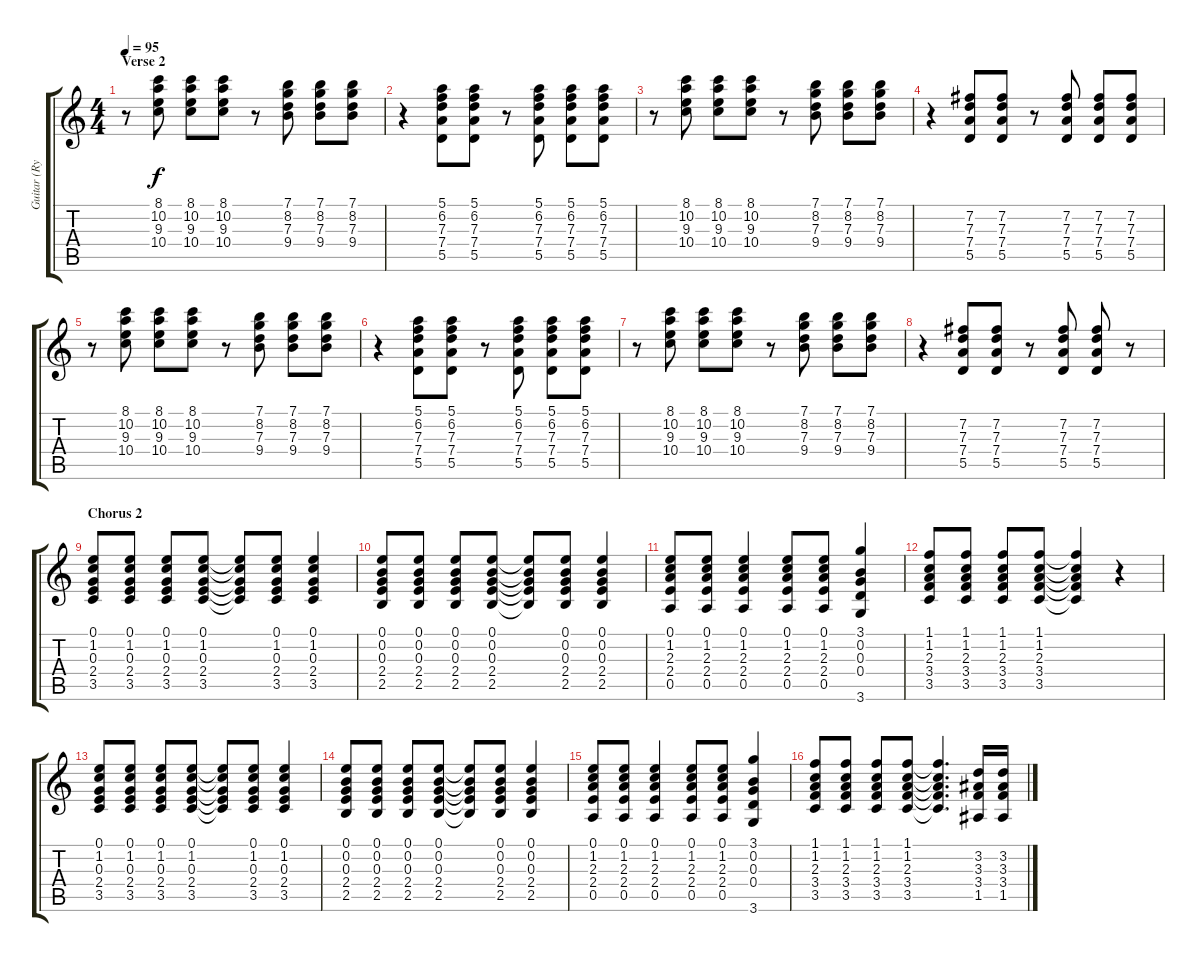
\track ("Guitar (Rythm)" "Guitar (Ry") {instrument acousticguitarnylon}
\staff {score tabs}
\tuning (E4 B3 G3 D3 A2 E2) {hide}
\ts (4 4)
\section ("" "Verse 2")
\tempo 95
\clef g2
\ks c
r.8{dy f} (8.1 10.2 9.3 10.4).8 (8.1 10.2 9.3 10.4).8 (8.1 10.2 9.3 10.4).8 r.8 (7.1 8.2 7.3 9.4).8 (7.1 8.2 7.3 9.4).8 (7.1 8.2 7.3 9.4).8 |
r.4 (5.1 6.2 7.3 7.4 5.5).8 (5.1 6.2 7.3 7.4 5.5).8 r.8 (5.1 6.2 7.3 7.4 5.5).8 (5.1 6.2 7.3 7.4 5.5).8 (5.1 6.2 7.3 7.4 5.5).8 |
r.8 (8.1 10.2 9.3 10.4).8 (8.1 10.2 9.3 10.4).8 (8.1 10.2 9.3 10.4).8 r.8 (7.1 8.2 7.3 9.4).8 (7.1 8.2 7.3 9.4).8 (7.1 8.2 7.3 9.4).8 |
r.4 (7.2 7.3 7.4 5.5).8 (7.2 7.3 7.4 5.5).8 r.8 (7.2 7.3 7.4 5.5).8 (7.2 7.3 7.4 5.5).8 (7.2 7.3 7.4 5.5).8 |
r.8 (8.1 10.2 9.3 10.4).8 (8.1 10.2 9.3 10.4).8 (8.1 10.2 9.3 10.4).8 r.8 (7.1 8.2 7.3 9.4).8 (7.1 8.2 7.3 9.4).8 (7.1 8.2 7.3 9.4).8 |
r.4 (5.1 6.2 7.3 7.4 5.5).8 (5.1 6.2 7.3 7.4 5.5).8 r.8 (5.1 6.2 7.3 7.4 5.5).8 (5.1 6.2 7.3 7.4 5.5).8 (5.1 6.2 7.3 7.4 5.5).8 |
r.8 (8.1 10.2 9.3 10.4).8 (8.1 10.2 9.3 10.4).8 (8.1 10.2 9.3 10.4).8 r.8 (7.1 8.2 7.3 9.4).8 (7.1 8.2 7.3 9.4).8 (7.1 8.2 7.3 9.4).8 |
r.4 (7.2 7.3 7.4 5.5).8 (7.2 7.3 7.4 5.5).8 r.8 (7.2 7.3 7.4 5.5).8 (7.2 7.3 7.4 5.5).8 r.8 |
\section ("" "Chorus 2")
(0.1 1.2 0.3 2.4 3.5).8 (0.1 1.2 0.3 2.4 3.5).8 (0.1 1.2 0.3 2.4 3.5).8 (0.1 1.2 0.3 2.4 3.5).8 (0.1{t} 1.2{t} 0.3{t} 2.4{t} 3.5{t}).8 (0.1 1.2 0.3 2.4 3.5).8 (0.1 1.2 0.3 2.4 3.5).4 |
(0.1 0.2 0.3 2.4 2.5).8 (0.1 0.2 0.3 2.4 2.5).8 (0.1 0.2 0.3 2.4 2.5).8 (0.1 0.2 0.3 2.4 2.5).8 (0.1{t} 0.2{t} 0.3{t} 2.4{t} 2.5{t}).8 (0.1 0.2 0.3 2.4 2.5).8 (0.1 0.2 0.3 2.4 2.5).4 |
(0.1 1.2 2.3 2.4 0.5).8 (0.1 1.2 2.3 2.4 0.5).8 (0.1 1.2 2.3 2.4 0.5).4 (0.1 1.2 2.3 2.4 0.5).8 (0.1 1.2 2.3 2.4 0.5).8 (3.1 0.2 0.3 0.4 3.6).4 |
(1.1 1.2 2.3 3.4 3.5).8 (1.1 1.2 2.3 3.4 3.5).8 (1.1 1.2 2.3 3.4 3.5).8 (1.1 1.2 2.3 3.4 3.5).8 (1.1{t} 1.2{t} 2.3{t} 3.4{t} 3.5{t}).4 r.4 |
(0.1 1.2 0.3 2.4 3.5).8 (0.1 1.2 0.3 2.4 3.5).8 (0.1 1.2 0.3 2.4 3.5).8 (0.1 1.2 0.3 2.4 3.5).8 (0.1{t} 1.2{t} 0.3{t} 2.4{t} 3.5{t}).8 (0.1 1.2 0.3 2.4 3.5).8 (0.1 1.2 0.3 2.4 3.5).4 |
(0.1 0.2 0.3 2.4 2.5).8 (0.1 0.2 0.3 2.4 2.5).8 (0.1 0.2 0.3 2.4 2.5).8 (0.1 0.2 0.3 2.4 2.5).8 (0.1{t} 0.2{t} 0.3{t} 2.4{t} 2.5{t}).8 (0.1 0.2 0.3 2.4 2.5).8 (0.1 0.2 0.3 2.4 2.5).4 |
(0.1 1.2 2.3 2.4 0.5).8 (0.1 1.2 2.3 2.4 0.5).8 (0.1 1.2 2.3 2.4 0.5).4 (0.1 1.2 2.3 2.4 0.5).8 (0.1 1.2 2.3 2.4 0.5).8 (3.1 0.2 0.3 0.4 3.6).4 |
(1.1 1.2 2.3 3.4 3.5).8 (1.1 1.2 2.3 3.4 3.5).8 (1.1 1.2 2.3 3.4 3.5).8 (1.1 1.2 2.3 3.4 3.5).8 (1.1{t} 1.2{t} 2.3{t} 3.4{t} 3.5{t}).4{d} (3.2 3.3 3.4 1.5).16 (3.2 3.3 3.4 1.5).16
